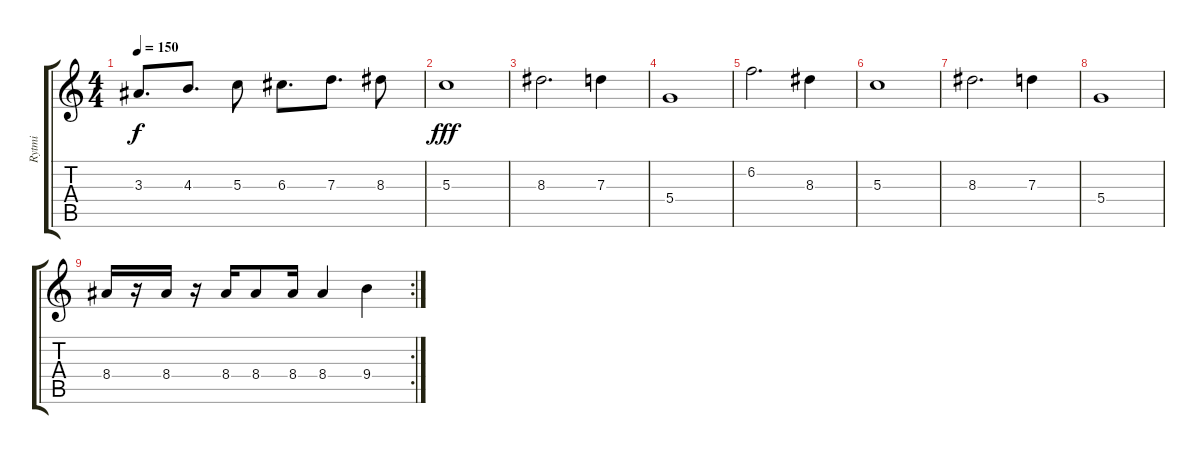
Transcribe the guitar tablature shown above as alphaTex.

\track ("Rytmi" "Rytmi") {instrument overdrivenguitar}
\staff {score tabs}
\tuning (E4 B3 G3 D3 A2 E2) {hide}
\ts (4 4)
\tempo 150
\clef g2
\ks c
3.3.8{d dy f} 4.3.8{d} 5.3.8 6.3.8{d} 7.3.8{d} 8.3.8 |
5.3.1{dy fff instrument violin} |
8.3.2{d} 7.3.4 |
5.4.1 |
6.2.2{d} 8.3.4 |
5.3.1 |
8.3.2{d} 7.3.4 |
5.4.1 |
\rc 2
8.4.16{instrument overdrivenguitar} r.16 8.4.16 r.16 8.4.16 8.4.8 8.4.16 8.4.4 9.4.4
